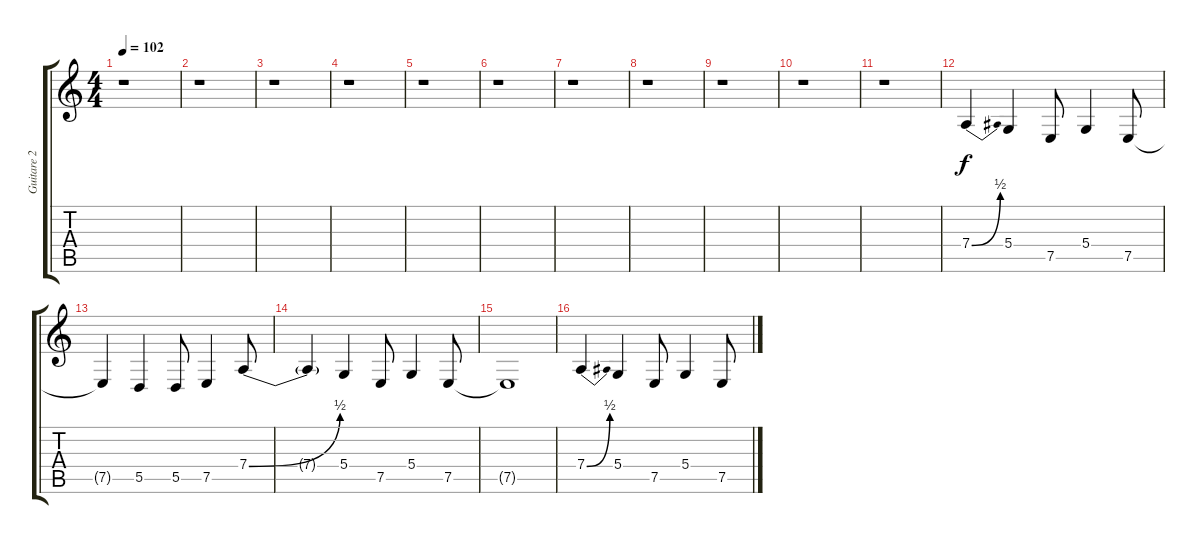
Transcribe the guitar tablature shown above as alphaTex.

\track ("Guitare 2 Wah Wah" "Guitare 2 ") {instrument frenchhorn}
\staff {score tabs}
\tuning (E4 B3 G3 D3 A2 E2) {hide}
\ts (4 4)
\tempo 102
\clef g2
\ks c
r.1{dy f} |
r.1 |
r.1 |
r.1 |
r.1 |
r.1 |
r.1 |
r.1 |
r.1 |
r.1 |
r.1 |
7.4{be (bend 0 0 60 2)}.4 5.4.4 7.5.8 5.4.4 7.5.8 |
7.5{t}.4 5.5.4 5.5.8 7.5.4 7.4{be (bend 0 0 60 2)}.8 |
7.4{t}.4 5.4.4 7.5.8 5.4.4 7.5.8 |
7.5{t}.1 |
7.4{be (bend 0 0 60 2)}.4 5.4.4 7.5.8 5.4.4 7.5.8
